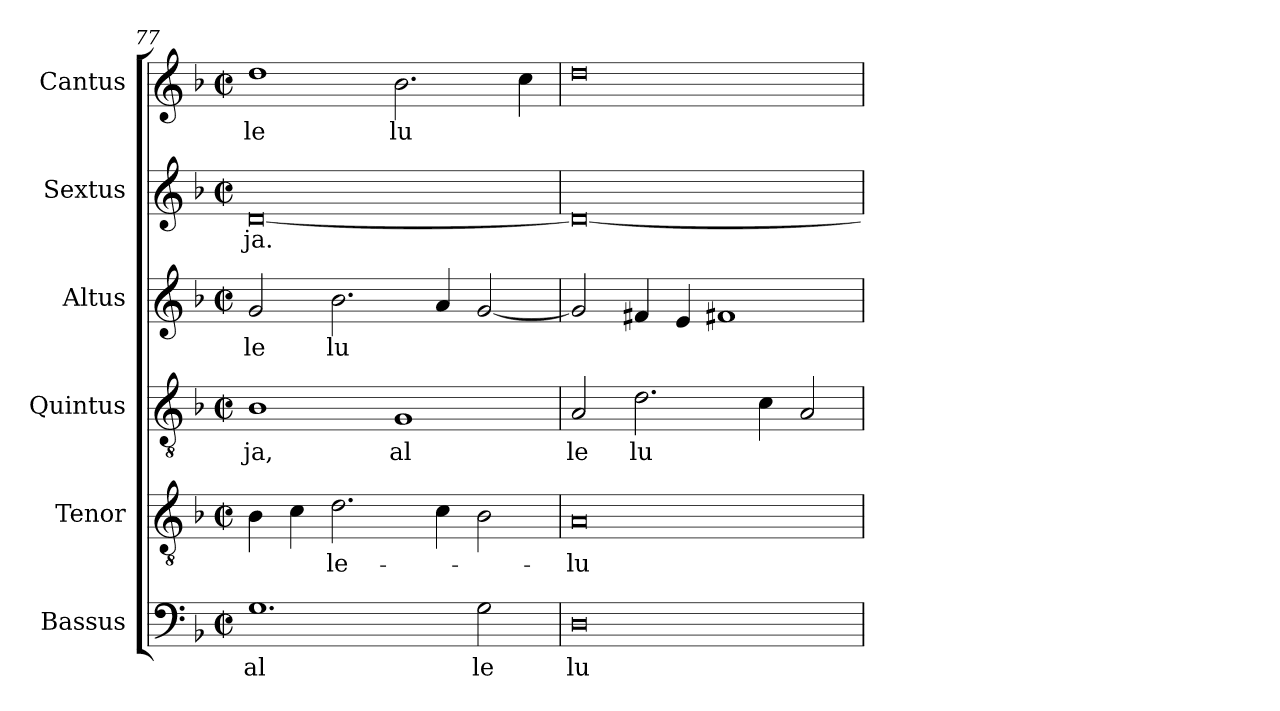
**kern	**text	**kern	**text	**kern	**text	**kern	**text	**kern	**text	**kern	**text
*part6	*part6	*part5	*part5	*part4	*part4	*part3	*part3	*part2	*part2	*part1	*part1
*staff6	*staff6	*staff5	*staff5	*staff4	*staff4	*staff3	*staff3	*staff2	*staff2	*staff1	*staff1
*I"Bassus	*	*I"Tenor	*	*I"Quintus	*	*I"Altus	*	*I"Sextus	*	*I"Cantus	*
*clefF4	*	*clefGv2	*	*clefGv2	*	*clefG2	*	*clefG2	*	*clefG2	*
*k[b-]	*	*k[b-]	*	*k[b-]	*	*k[b-]	*	*k[b-]	*	*k[b-]	*
*F:	*	*F:	*	*F:	*	*F:	*	*F:	*	*F:	*
*M2/2	*	*M2/2	*	*M2/2	*	*M2/2	*	*M2/2	*	*M2/2	*
*met(c|)	*	*met(c|)	*	*met(c|)	*	*met(c|)	*	*met(c|)	*	*met(c|)	*
=77	=77	=77	=77	=77	=77	=77	=77	=77	=77	=77	=77
!	!LO:LY:b:cj	!	!	!	!LO:LY:b:cj	!	!LO:LY:b:cj	!	!LO:LY:b:cj	!	!LO:LY:b:cj
1.G	al	4B-\	.	1B-	ja,	2g/	le	[<0d	ja.	1dd	le
.	.	4c\	.	.	.	.	.	.	.	.	.
!	!	!	!LO:LY:b:cj	!	!	!	!LO:LY:b:cj	!	!	!	!
.	.	2.d\	-le-	.	.	2.b-\	lu	.	.	.	.
!	!	!	!	!	!LO:LY:b:cj	!	!	!	!	!	!LO:LY:b:cj
.	.	.	.	1G	al	.	.	.	.	2.b-\	lu
.	.	4c\	.	.	.	4a/	.	.	.	.	.
!	!LO:LY:b:cj	!	!	!	!	!	!	!	!	!	!
2G\	le	2B-\	.	.	.	[<2g/	.	.	.	.	.
.	.	.	.	.	.	.	.	.	.	4cc\	.
=78	=78	=78	=78	=78	=78	=78	=78	=78	=78	=78	=78
!	!LO:LY:b:cj	!	!LO:LY:b:cj	!	!LO:LY:b:cj	!	!	!	!	!	!
0D	lu	0A	-lu-	2A/	le	2g/]	.	0d_<	.	0dd	.
!	!	!	!	!	!LO:LY:b:cj	!	!	!	!	!	!
.	.	.	.	2.d\	lu	4f#/	.	.	.	.	.
.	.	.	.	.	.	4e/	.	.	.	.	.
.	.	.	.	.	.	1f#X	.	.	.	.	.
.	.	.	.	4c\	.	.	.	.	.	.	.
.	.	.	.	2A/	.	.	.	.	.	.	.
=	=	=	=	=	=	=	=	=	=	=	=
*-	*-	*-	*-	*-	*-	*-	*-	*-	*-	*-	*-
